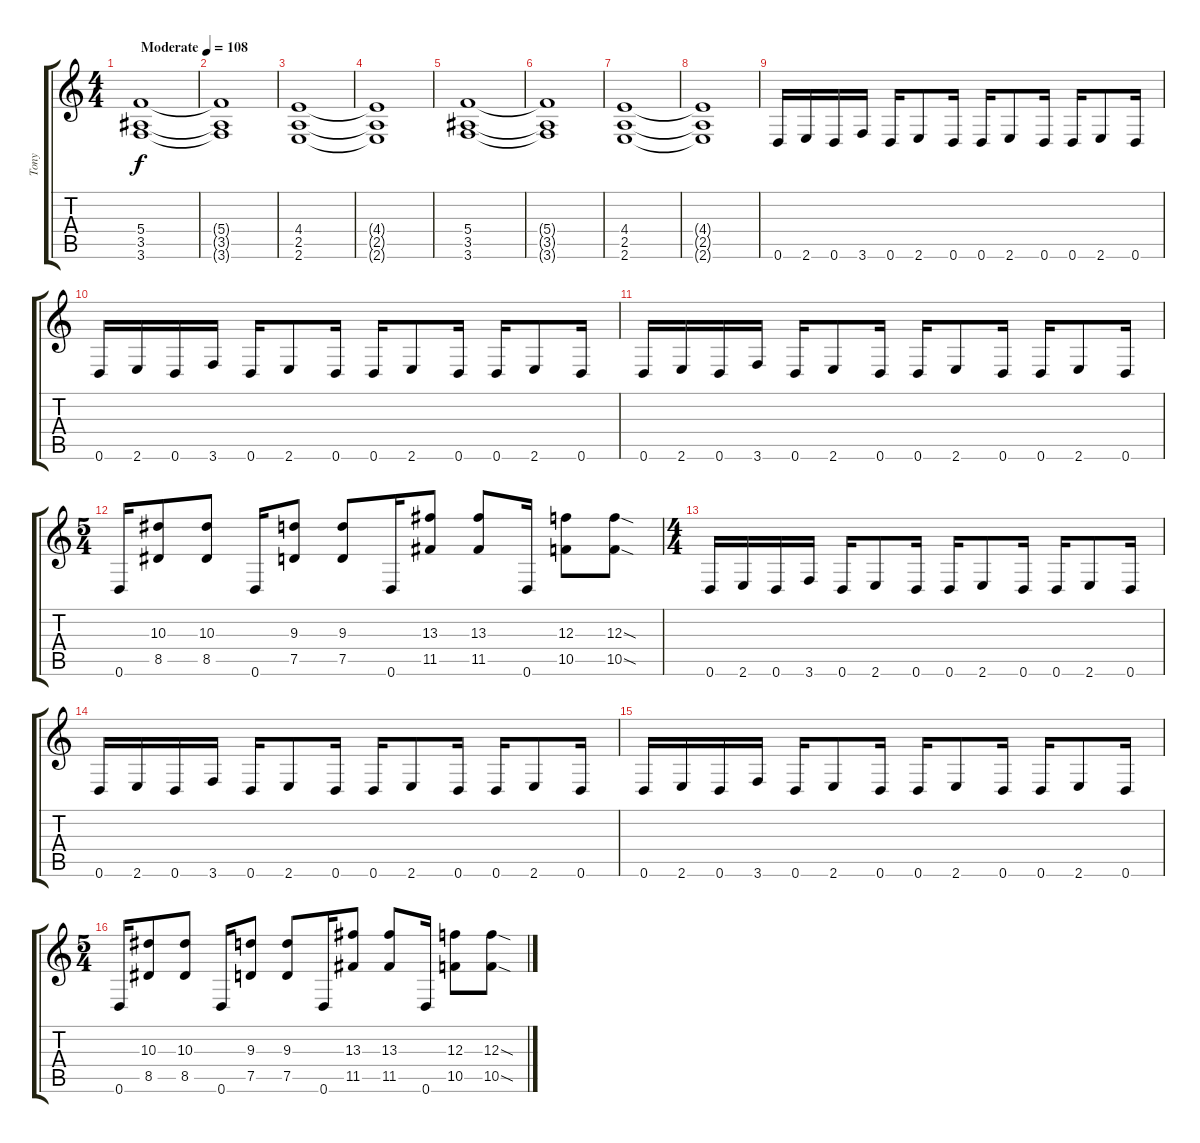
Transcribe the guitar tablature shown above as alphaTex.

\track ("Tony" "Tony") {instrument distortionguitar}
\staff {score tabs}
\tuning (D4 A3 F3 C3 G2 D2) {hide}
\ts (4 4)
\tempo (108 "Moderate")
\clef g2
\ks c
(5.4 3.5 3.6).1{dy f instrument distortionguitar} |
(5.4{t} 3.5{t} 3.6{t}).1 |
(4.4 2.5 2.6).1 |
(4.4{t} 2.5{t} 2.6{t}).1 |
(5.4 3.5 3.6).1 |
(5.4{t} 3.5{t} 3.6{t}).1 |
(4.4 2.5 2.6).1 |
(4.4{t} 2.5{t} 2.6{t}).1 |
0.6.16 2.6.16 0.6.16 3.6.16 0.6.16 2.6.8 0.6.16 0.6.16 2.6.8 0.6.16 0.6.16 2.6.8 0.6.16 |
0.6.16 2.6.16 0.6.16 3.6.16 0.6.16 2.6.8 0.6.16 0.6.16 2.6.8 0.6.16 0.6.16 2.6.8 0.6.16 |
0.6.16 2.6.16 0.6.16 3.6.16 0.6.16 2.6.8 0.6.16 0.6.16 2.6.8 0.6.16 0.6.16 2.6.8 0.6.16 |
\ts (5 4)
0.6.16 (10.3 8.5).8 (10.3 8.5).8 0.6.16 (9.3 7.5).8 (9.3 7.5).8 0.6.16 (13.3 11.5).8 (13.3 11.5).8 0.6.16 (12.3 10.5).8 (12.3{sod} 10.5{sod}).8 |
\ts (4 4)
0.6.16 2.6.16 0.6.16 3.6.16 0.6.16 2.6.8 0.6.16 0.6.16 2.6.8 0.6.16 0.6.16 2.6.8 0.6.16 |
0.6.16 2.6.16 0.6.16 3.6.16 0.6.16 2.6.8 0.6.16 0.6.16 2.6.8 0.6.16 0.6.16 2.6.8 0.6.16 |
0.6.16 2.6.16 0.6.16 3.6.16 0.6.16 2.6.8 0.6.16 0.6.16 2.6.8 0.6.16 0.6.16 2.6.8 0.6.16 |
\ts (5 4)
0.6.16 (10.3 8.5).8 (10.3 8.5).8 0.6.16 (9.3 7.5).8 (9.3 7.5).8 0.6.16 (13.3 11.5).8 (13.3 11.5).8 0.6.16 (12.3 10.5).8 (12.3{sod} 10.5{sod}).8
